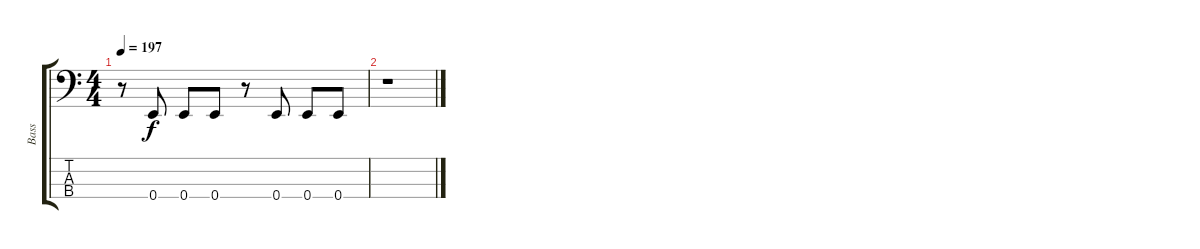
\track ("Bass" "Bass") {instrument electricbassfinger}
\staff {score tabs}
\tuning (G2 D2 A1 E1) {hide}
\ts (4 4)
\tempo 197
\clef f4
\ks c
r.8{dy f} 0.4.8 0.4.8 0.4.8 r.8 0.4.8 0.4.8 0.4.8 |
r.1
